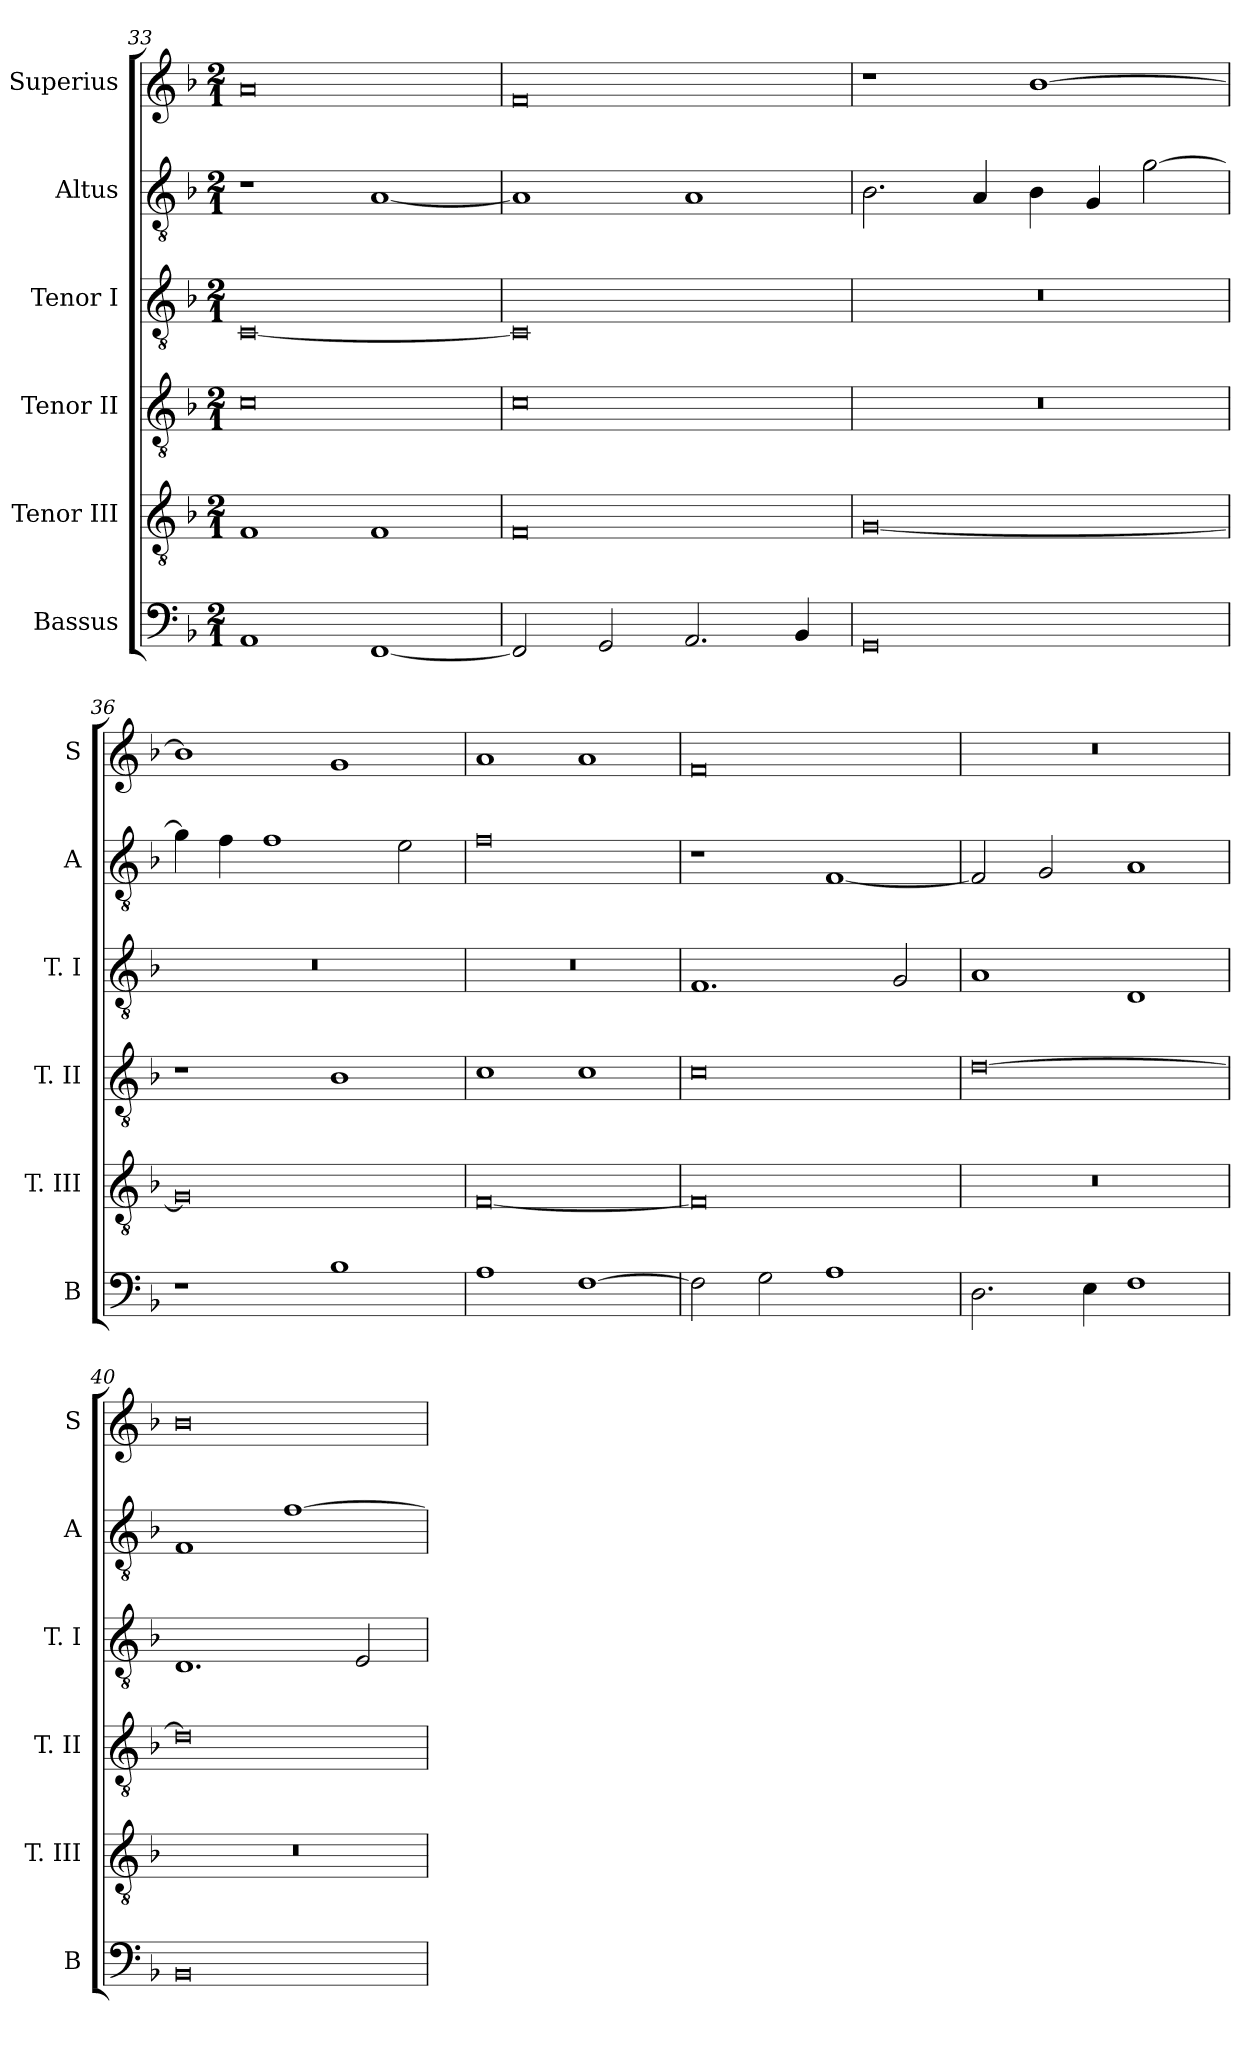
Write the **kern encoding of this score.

**kern	**kern	**kern	**kern	**kern	**kern
*part6	*part5	*part4	*part3	*part2	*part1
*staff6	*staff5	*staff4	*staff3	*staff2	*staff1
*I"Bassus	*I"Tenor III	*I"Tenor II	*I"Tenor I	*I"Altus	*I"Superius
*I'B	*I'T. III	*I'T. II	*I'T. I	*I'A	*I'S
*clefF4	*clefGv2	*clefGv2	*clefGv2	*clefGv2	*clefG2
*k[b-]	*k[b-]	*k[b-]	*k[b-]	*k[b-]	*k[b-]
*F:	*F:	*F:	*F:	*F:	*F:
*M2/1	*M2/1	*M2/1	*M2/1	*M2/1	*M2/1
=33	=33	=33	=33	=33	=33
1AA	1F	0c	[0C	1r	0a
[1FF	1F	.	.	[1A	.
=34	=34	=34	=34	=34	=34
2FF]	0F	0c	0C]	1A]	0f
2GG	.	.	.	.	.
2.AA	.	.	.	1A	.
4BB-	.	.	.	.	.
=35	=35	=35	=35	=35	=35
0GG	[0G	0r	0r	2.B-	1r
.	.	.	.	4A	.
.	.	.	.	4B-	[1b-
.	.	.	.	4G	.
.	.	.	.	[2g	.
=36	=36	=36	=36	=36	=36
1r	0G]	1r	0r	4g]	1b-]
.	.	.	.	4f	.
.	.	.	.	1f	.
1B-	.	1B-	.	.	1g
.	.	.	.	2e	.
=37	=37	=37	=37	=37	=37
1A	[0F	1c	0r	0f	1a
[1F	.	1c	.	.	1a
=38	=38	=38	=38	=38	=38
2F]	0F]	0c	1.F	1r	0f
2G	.	.	.	.	.
1A	.	.	.	[1F	.
.	.	.	2G	.	.
=39	=39	=39	=39	=39	=39
2.D	0r	[0d	1A	2F]	0r
.	.	.	.	2G	.
4E	.	.	.	.	.
1F	.	.	1D	1A	.
=40	=40	=40	=40	=40	=40
0BB-	0r	0d]	1.D	1F	0b-
.	.	.	.	[1f	.
.	.	.	2E	.	.
=	=	=	=	=	=
*-	*-	*-	*-	*-	*-
